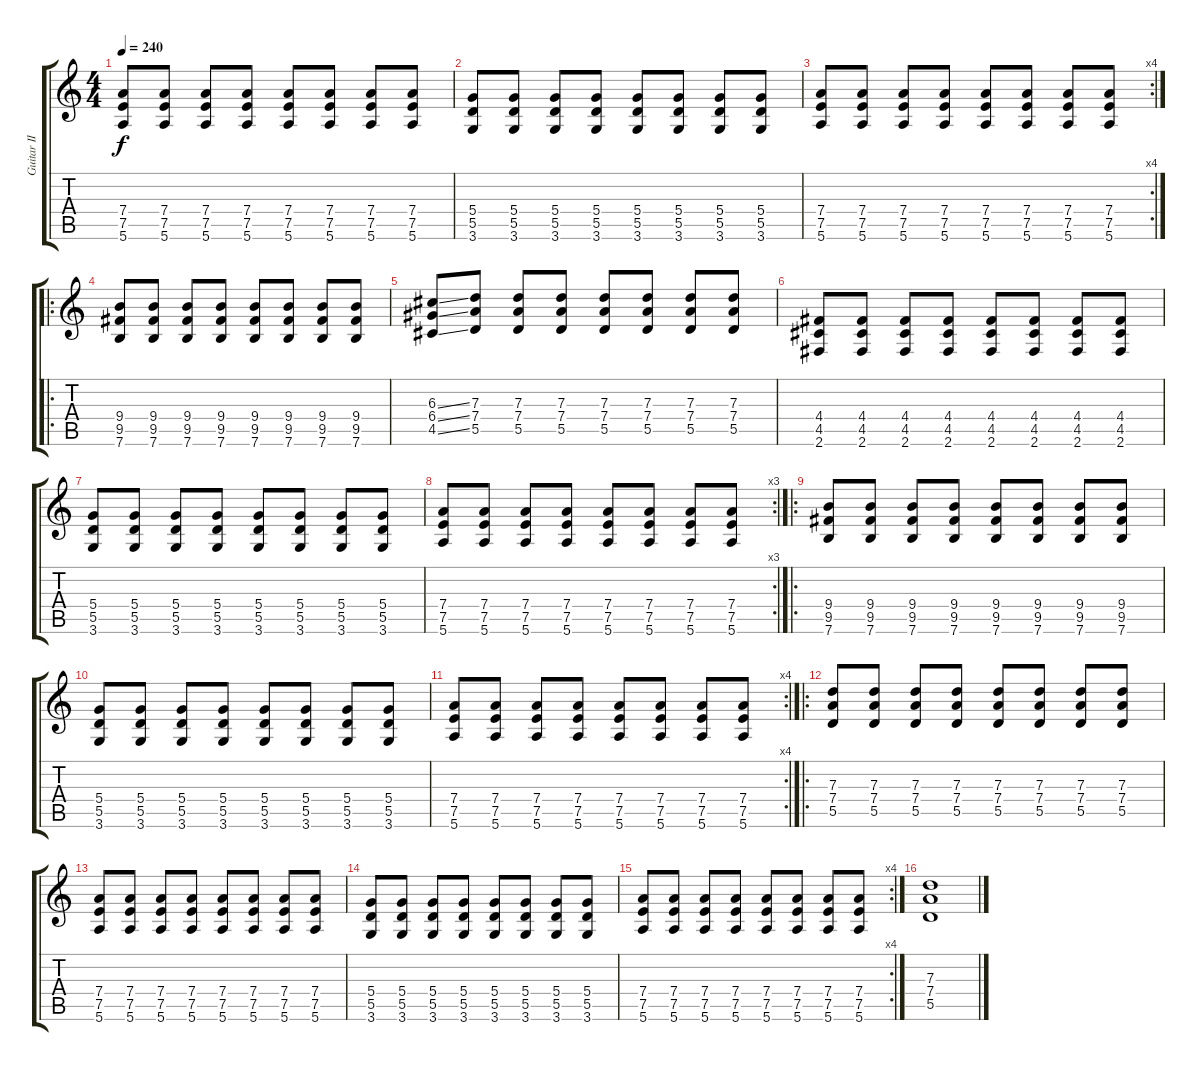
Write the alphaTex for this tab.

\track ("Guitar II" "Guitar II") {instrument overdrivenguitar}
\staff {score tabs}
\tuning (E4 B3 G3 D3 A2 E2) {hide}
\ts (4 4)
\tempo 240
\clef g2
\ks c
(7.4 7.5 5.6).8{dy f} (7.4 7.5 5.6).8 (7.4 7.5 5.6).8 (7.4 7.5 5.6).8 (7.4 7.5 5.6).8 (7.4 7.5 5.6).8 (7.4 7.5 5.6).8 (7.4 7.5 5.6).8 |
(5.4 5.5 3.6).8 (5.4 5.5 3.6).8 (5.4 5.5 3.6).8 (5.4 5.5 3.6).8 (5.4 5.5 3.6).8 (5.4 5.5 3.6).8 (5.4 5.5 3.6).8 (5.4 5.5 3.6).8 |
\rc 4
(7.4 7.5 5.6).8 (7.4 7.5 5.6).8 (7.4 7.5 5.6).8 (7.4 7.5 5.6).8 (7.4 7.5 5.6).8 (7.4 7.5 5.6).8 (7.4 7.5 5.6).8 (7.4 7.5 5.6).8 |
\ro
(9.4 9.5 7.6).8 (9.4 9.5 7.6).8 (9.4 9.5 7.6).8 (9.4 9.5 7.6).8 (9.4 9.5 7.6).8 (9.4 9.5 7.6).8 (9.4 9.5 7.6).8 (9.4 9.5 7.6).8 |
(6.3{ss} 6.4{ss} 4.5{ss}).8 (7.3 7.4 5.5).8 (7.3 7.4 5.5).8 (7.3 7.4 5.5).8 (7.3 7.4 5.5).8 (7.3 7.4 5.5).8 (7.3 7.4 5.5).8 (7.3 7.4 5.5).8 |
(4.4 4.5 2.6).8 (4.4 4.5 2.6).8 (4.4 4.5 2.6).8 (4.4 4.5 2.6).8 (4.4 4.5 2.6).8 (4.4 4.5 2.6).8 (4.4 4.5 2.6).8 (4.4 4.5 2.6).8 |
(5.4 5.5 3.6).8 (5.4 5.5 3.6).8 (5.4 5.5 3.6).8 (5.4 5.5 3.6).8 (5.4 5.5 3.6).8 (5.4 5.5 3.6).8 (5.4 5.5 3.6).8 (5.4 5.5 3.6).8 |
\rc 3
(7.4 7.5 5.6).8 (7.4 7.5 5.6).8 (7.4 7.5 5.6).8 (7.4 7.5 5.6).8 (7.4 7.5 5.6).8 (7.4 7.5 5.6).8 (7.4 7.5 5.6).8 (7.4 7.5 5.6).8 |
\ro
(9.4 9.5 7.6).8 (9.4 9.5 7.6).8 (9.4 9.5 7.6).8 (9.4 9.5 7.6).8 (9.4 9.5 7.6).8 (9.4 9.5 7.6).8 (9.4 9.5 7.6).8 (9.4 9.5 7.6).8 |
(5.4 5.5 3.6).8 (5.4 5.5 3.6).8 (5.4 5.5 3.6).8 (5.4 5.5 3.6).8 (5.4 5.5 3.6).8 (5.4 5.5 3.6).8 (5.4 5.5 3.6).8 (5.4 5.5 3.6).8 |
\rc 4
(7.4 7.5 5.6).8 (7.4 7.5 5.6).8 (7.4 7.5 5.6).8 (7.4 7.5 5.6).8 (7.4 7.5 5.6).8 (7.4 7.5 5.6).8 (7.4 7.5 5.6).8 (7.4 7.5 5.6).8 |
\ro
(7.3 7.4 5.5).8 (7.3 7.4 5.5).8 (7.3 7.4 5.5).8 (7.3 7.4 5.5).8 (7.3 7.4 5.5).8 (7.3 7.4 5.5).8 (7.3 7.4 5.5).8 (7.3 7.4 5.5).8 |
(7.4 7.5 5.6).8 (7.4 7.5 5.6).8 (7.4 7.5 5.6).8 (7.4 7.5 5.6).8 (7.4 7.5 5.6).8 (7.4 7.5 5.6).8 (7.4 7.5 5.6).8 (7.4 7.5 5.6).8 |
(5.4 5.5 3.6).8 (5.4 5.5 3.6).8 (5.4 5.5 3.6).8 (5.4 5.5 3.6).8 (5.4 5.5 3.6).8 (5.4 5.5 3.6).8 (5.4 5.5 3.6).8 (5.4 5.5 3.6).8 |
\rc 4
(7.4 7.5 5.6).8 (7.4 7.5 5.6).8 (7.4 7.5 5.6).8 (7.4 7.5 5.6).8 (7.4 7.5 5.6).8 (7.4 7.5 5.6).8 (7.4 7.5 5.6).8 (7.4 7.5 5.6).8 |
(7.3 7.4 5.5).1
